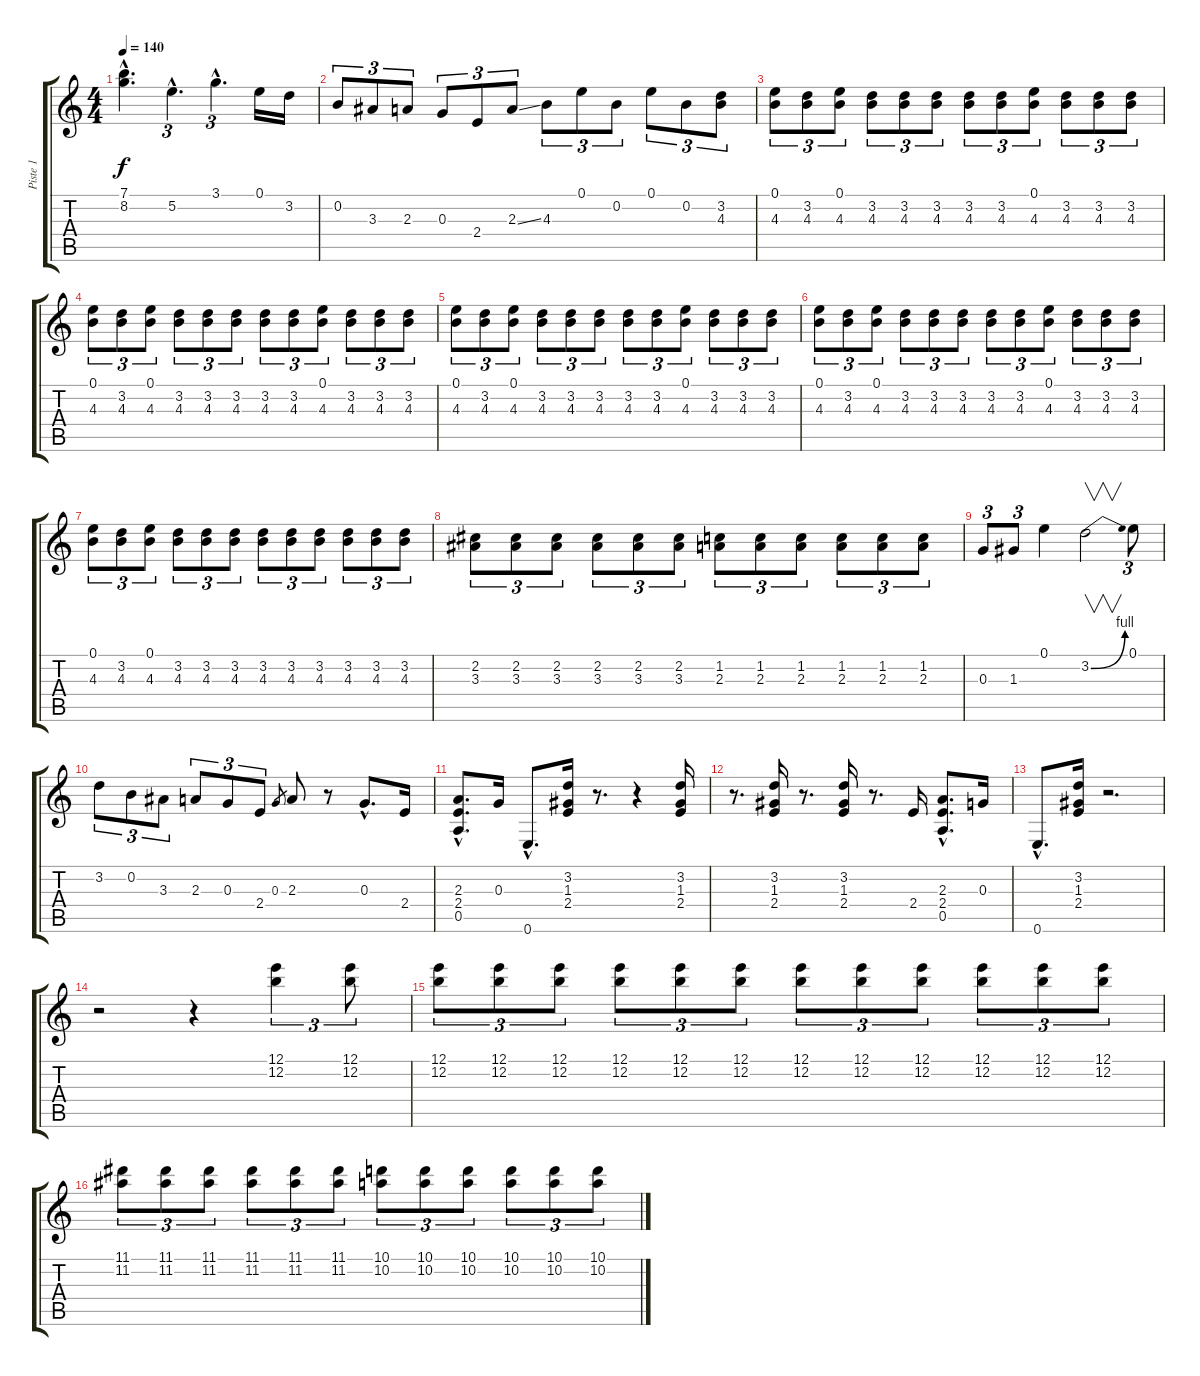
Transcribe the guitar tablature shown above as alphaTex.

\track ("Piste 1" "Piste 1") {instrument overdrivenguitar}
\staff {score tabs}
\tuning (E4 B3 G3 D3 A2 E2) {hide}
\ts (4 4)
\tempo 140
\clef g2
\ks c
(7.1{hac t} 8.2{hac t}).4{d dy f} 5.2{hac}.4{d tu (3 2)} 3.1{hac}.4{d tu (3 2)} 0.1.16 3.2.16 |
0.2.8{tu (3 2)} 3.3.8{tu (3 2)} 2.3.8{tu (3 2)} 0.3.8{tu (3 2)} 2.4.8{tu (3 2)} 2.3{ss}.8{tu (3 2)} 4.3.8{tu (3 2)} 0.1.8{tu (3 2)} 0.2.8{tu (3 2)} 0.1.8{tu (3 2)} 0.2.8{tu (3 2)} (3.2 4.3).8{tu (3 2)} |
(0.1 4.3).8{tu (3 2)} (3.2 4.3).8{tu (3 2)} (0.1 4.3).8{tu (3 2)} (3.2 4.3).8{tu (3 2)} (3.2 4.3).8{tu (3 2)} (3.2 4.3).8{tu (3 2)} (3.2 4.3).8{tu (3 2)} (3.2 4.3).8{tu (3 2)} (0.1 4.3).8{tu (3 2)} (3.2 4.3).8{tu (3 2)} (3.2 4.3).8{tu (3 2)} (3.2 4.3).8{tu (3 2)} |
(0.1 4.3).8{tu (3 2)} (3.2 4.3).8{tu (3 2)} (0.1 4.3).8{tu (3 2)} (3.2 4.3).8{tu (3 2)} (3.2 4.3).8{tu (3 2)} (3.2 4.3).8{tu (3 2)} (3.2 4.3).8{tu (3 2)} (3.2 4.3).8{tu (3 2)} (0.1 4.3).8{tu (3 2)} (3.2 4.3).8{tu (3 2)} (3.2 4.3).8{tu (3 2)} (3.2 4.3).8{tu (3 2)} |
(0.1 4.3).8{tu (3 2)} (3.2 4.3).8{tu (3 2)} (0.1 4.3).8{tu (3 2)} (3.2 4.3).8{tu (3 2)} (3.2 4.3).8{tu (3 2)} (3.2 4.3).8{tu (3 2)} (3.2 4.3).8{tu (3 2)} (3.2 4.3).8{tu (3 2)} (0.1 4.3).8{tu (3 2)} (3.2 4.3).8{tu (3 2)} (3.2 4.3).8{tu (3 2)} (3.2 4.3).8{tu (3 2)} |
(0.1 4.3).8{tu (3 2)} (3.2 4.3).8{tu (3 2)} (0.1 4.3).8{tu (3 2)} (3.2 4.3).8{tu (3 2)} (3.2 4.3).8{tu (3 2)} (3.2 4.3).8{tu (3 2)} (3.2 4.3).8{tu (3 2)} (3.2 4.3).8{tu (3 2)} (0.1 4.3).8{tu (3 2)} (3.2 4.3).8{tu (3 2)} (3.2 4.3).8{tu (3 2)} (3.2 4.3).8{tu (3 2)} |
(0.1 4.3).8{tu (3 2)} (3.2 4.3).8{tu (3 2)} (0.1 4.3).8{tu (3 2)} (3.2 4.3).8{tu (3 2)} (3.2 4.3).8{tu (3 2)} (3.2 4.3).8{tu (3 2)} (3.2 4.3).8{tu (3 2)} (3.2 4.3).8{tu (3 2)} (3.2 4.3).8{tu (3 2)} (3.2 4.3).8{tu (3 2)} (3.2 4.3).8{tu (3 2)} (3.2 4.3).8{tu (3 2)} |
(2.2 3.3).8{tu (3 2)} (2.2 3.3).8{tu (3 2)} (2.2 3.3).8{tu (3 2)} (2.2 3.3).8{tu (3 2)} (2.2 3.3).8{tu (3 2)} (2.2 3.3).8{tu (3 2)} (1.2 2.3).8{tu (3 2)} (1.2 2.3).8{tu (3 2)} (1.2 2.3).8{tu (3 2)} (1.2 2.3).8{tu (3 2)} (1.2 2.3).8{tu (3 2)} (1.2 2.3).8{tu (3 2)} |
0.3.8{tu (3 2)} 1.3.8{tu (3 2)} 0.1.4 3.2{be (bend 0 0 60 4)}.2{v} 0.1.8{tu (3 2)} |
3.2.8{tu (3 2)} 0.2.8{tu (3 2)} 3.3.8{tu (3 2)} 2.3.8{tu (3 2)} 0.3.8{tu (3 2)} 2.4.8{tu (3 2)} 0.3.8{gr} 2.3.8 r.8 0.3{hac}.8{d} 2.4.16 |
(2.3{hac} 2.4{hac} 0.5{hac}).8{d} 0.3.16 0.6{hac}.8{d} (3.2 1.3 2.4).16 r.8{d} r.4 (3.2 1.3 2.4).16 |
r.8{d} (3.2 1.3 2.4).16 r.8{d} (3.2 1.3 2.4).16 r.8{d} 2.4.16 (2.3{hac} 2.4{hac} 0.5{hac}).8{d} 0.3.16 |
0.6{hac}.8{d} (3.2 1.3 2.4).16 r.2{d} |
r.2 r.4 (12.1 12.2).4{tu (3 2)} (12.1 12.2).8{tu (3 2)} |
(12.1 12.2).8{tu (3 2)} (12.1 12.2).8{tu (3 2)} (12.1 12.2).8{tu (3 2)} (12.1 12.2).8{tu (3 2)} (12.1 12.2).8{tu (3 2)} (12.1 12.2).8{tu (3 2)} (12.1 12.2).8{tu (3 2)} (12.1 12.2).8{tu (3 2)} (12.1 12.2).8{tu (3 2)} (12.1 12.2).8{tu (3 2)} (12.1 12.2).8{tu (3 2)} (12.1 12.2).8{tu (3 2)} |
(11.1 11.2).8{tu (3 2)} (11.1 11.2).8{tu (3 2)} (11.1 11.2).8{tu (3 2)} (11.1 11.2).8{tu (3 2)} (11.1 11.2).8{tu (3 2)} (11.1 11.2).8{tu (3 2)} (10.1 10.2).8{tu (3 2)} (10.1 10.2).8{tu (3 2)} (10.1 10.2).8{tu (3 2)} (10.1 10.2).8{tu (3 2)} (10.1 10.2).8{tu (3 2)} (10.1 10.2).8{tu (3 2)}
